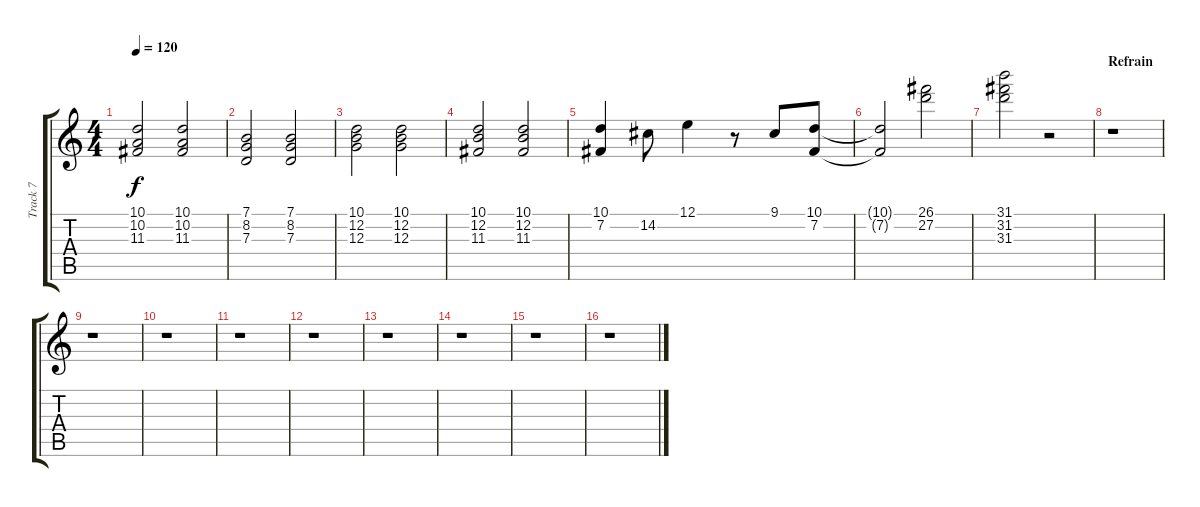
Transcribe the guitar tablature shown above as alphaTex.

\track ("Track 7" "Track 7") {instrument acousticgrandpiano}
\staff {score tabs}
\tuning (E4 B3 G3 D3 A2 E2) {hide}
\ts (4 4)
\tempo 120
\clef g2
\ks c
(10.1 10.2 11.3).2{dy f} (10.1 10.2 11.3).2 |
(7.1 8.2 7.3).2 (7.1 8.2 7.3).2 |
(10.1 12.2 12.3).2 (10.1 12.2 12.3).2 |
(10.1 12.2 11.3).2 (10.1 12.2 11.3).2 |
(10.1 7.2).4 14.2.8 12.1.4 r.8 9.1.8 (10.1 7.2).8 |
(10.1{t} 7.2{t}).2 (26.1 27.2).2 |
(31.1 31.2 31.3).2 r.2 |
\section ("" "Refrain")
r.1 |
r.1 |
r.1 |
r.1 |
r.1 |
r.1 |
r.1 |
r.1 |
r.1
